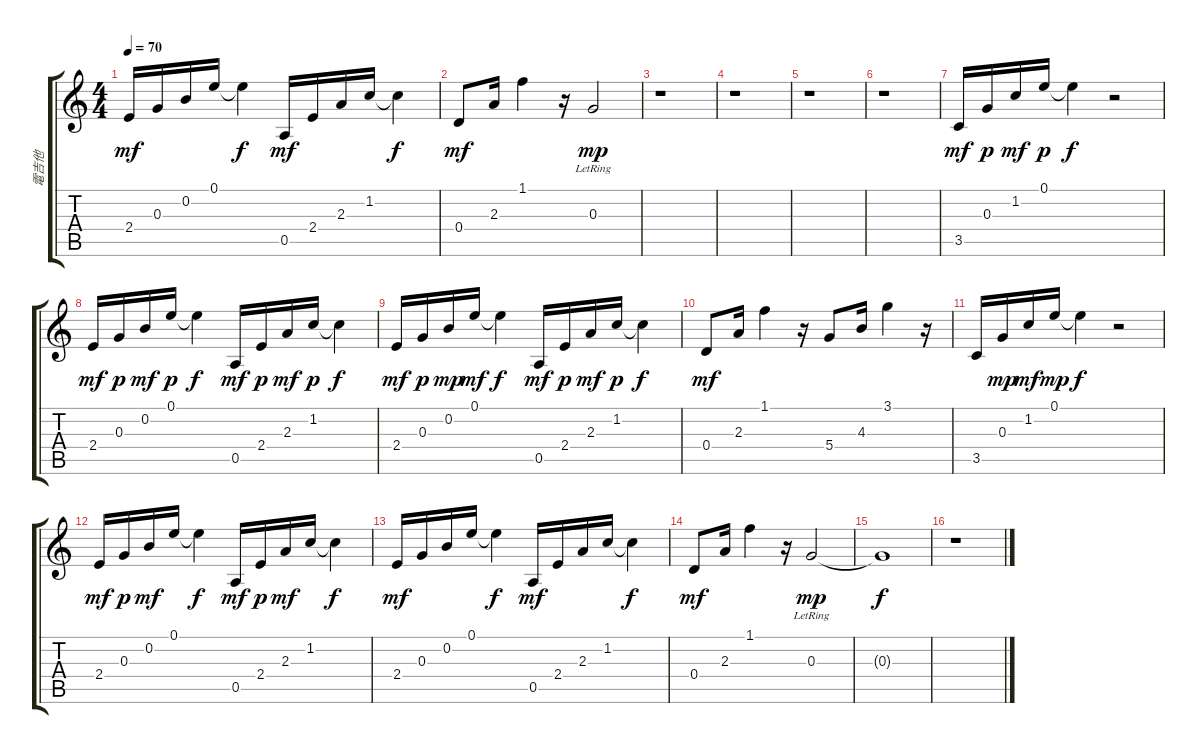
\track ("電吉他" "電吉他") {instrument overdrivenguitar}
\staff {score tabs}
\tuning (E4 B3 G3 D3 A2 E2) {hide}
\ts (4 4)
\tempo 70
\clef g2
\ks c
2.4.16{dy mf} 0.3.16 0.2.16 0.1.16 0.1{t}.4{dy f} 0.5.16{dy mf} 2.4.16 2.3.16 1.2.16 1.2{t}.4{dy f} |
0.4.8{dy mf} 2.3.16 1.1.4 r.16 0.3{lr}.2{dy mp} |
r.1 |
r.1 |
r.1 |
r.1 |
3.5.16{dy mf} 0.3.16{dy p} 1.2.16{dy mf} 0.1.16{dy p} 0.1{t}.4{dy f} r.2 |
2.4.16{dy mf} 0.3.16{dy p} 0.2.16{dy mf} 0.1.16{dy p} 0.1{t}.4{dy f} 0.5.16{dy mf} 2.4.16{dy p} 2.3.16{dy mf} 1.2.16{dy p} 1.2{t}.4{dy f} |
2.4.16{dy mf} 0.3.16{dy p} 0.2.16{dy mp} 0.1.16{dy mf} 0.1{t}.4{dy f} 0.5.16{dy mf} 2.4.16{dy p} 2.3.16{dy mf} 1.2.16{dy p} 1.2{t}.4{dy f} |
0.4.8{dy mf} 2.3.16 1.1.4 r.16 5.4.8 4.3.16 3.1.4 r.16 |
3.5.16 0.3.16{dy mp} 1.2.16{dy mf} 0.1.16{dy mp} 0.1{t}.4{dy f} r.2 |
2.4.16{dy mf} 0.3.16{dy p} 0.2.16{dy mf} 0.1.16 0.1{t}.4{dy f} 0.5.16{dy mf} 2.4.16{dy p} 2.3.16{dy mf} 1.2.16 1.2{t}.4{dy f} |
2.4.16{dy mf} 0.3.16 0.2.16 0.1.16 0.1{t}.4{dy f} 0.5.16{dy mf} 2.4.16 2.3.16 1.2.16 1.2{t}.4{dy f} |
0.4.8{dy mf} 2.3.16 1.1.4 r.16 0.3{lr}.2{dy mp} |
0.3{t}.1{dy f} |
r.1
